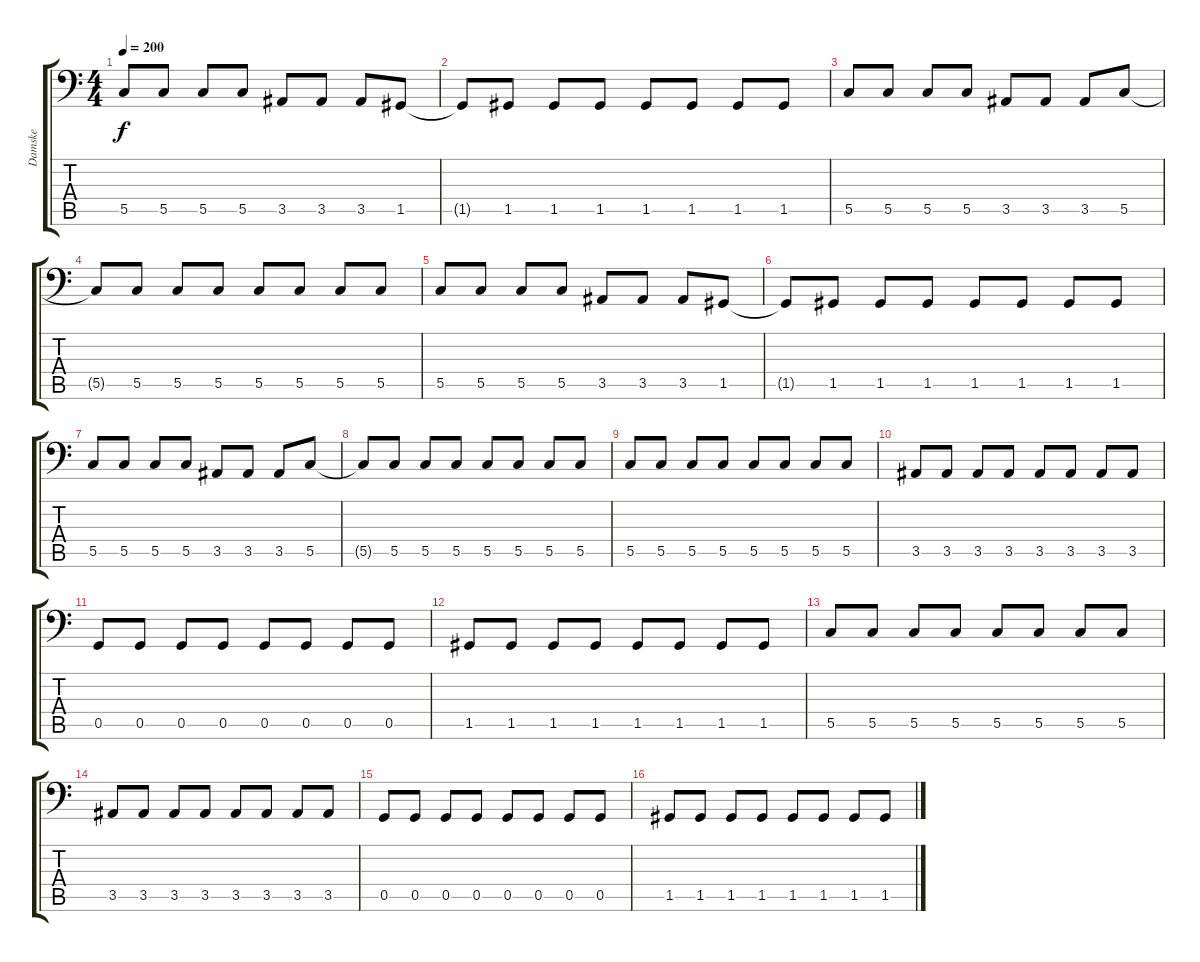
\track ("Damske" "Damske") {instrument slapbass1}
\staff {score tabs}
\tuning (D3 A2 F2 C2 G1 D1) {hide}
\ts (4 4)
\tempo 200
\clef f4
\ks c
5.5.8{dy f} 5.5.8 5.5.8 5.5.8 3.5.8 3.5.8 3.5.8 1.5.8 |
1.5{t}.8 1.5.8 1.5.8 1.5.8 1.5.8 1.5.8 1.5.8 1.5.8 |
5.5.8 5.5.8 5.5.8 5.5.8 3.5.8 3.5.8 3.5.8 5.5.8 |
5.5{t}.8 5.5.8 5.5.8 5.5.8 5.5.8 5.5.8 5.5.8 5.5.8 |
5.5.8 5.5.8 5.5.8 5.5.8 3.5.8 3.5.8 3.5.8 1.5.8 |
1.5{t}.8 1.5.8 1.5.8 1.5.8 1.5.8 1.5.8 1.5.8 1.5.8 |
5.5.8 5.5.8 5.5.8 5.5.8 3.5.8 3.5.8 3.5.8 5.5.8 |
5.5{t}.8 5.5.8 5.5.8 5.5.8 5.5.8 5.5.8 5.5.8 5.5.8 |
5.5.8 5.5.8 5.5.8 5.5.8 5.5.8 5.5.8 5.5.8 5.5.8 |
3.5.8 3.5.8 3.5.8 3.5.8 3.5.8 3.5.8 3.5.8 3.5.8 |
0.5.8 0.5.8 0.5.8 0.5.8 0.5.8 0.5.8 0.5.8 0.5.8 |
1.5.8 1.5.8 1.5.8 1.5.8 1.5.8 1.5.8 1.5.8 1.5.8 |
5.5.8 5.5.8 5.5.8 5.5.8 5.5.8 5.5.8 5.5.8 5.5.8 |
3.5.8 3.5.8 3.5.8 3.5.8 3.5.8 3.5.8 3.5.8 3.5.8 |
0.5.8 0.5.8 0.5.8 0.5.8 0.5.8 0.5.8 0.5.8 0.5.8 |
1.5.8 1.5.8 1.5.8 1.5.8 1.5.8 1.5.8 1.5.8 1.5.8
